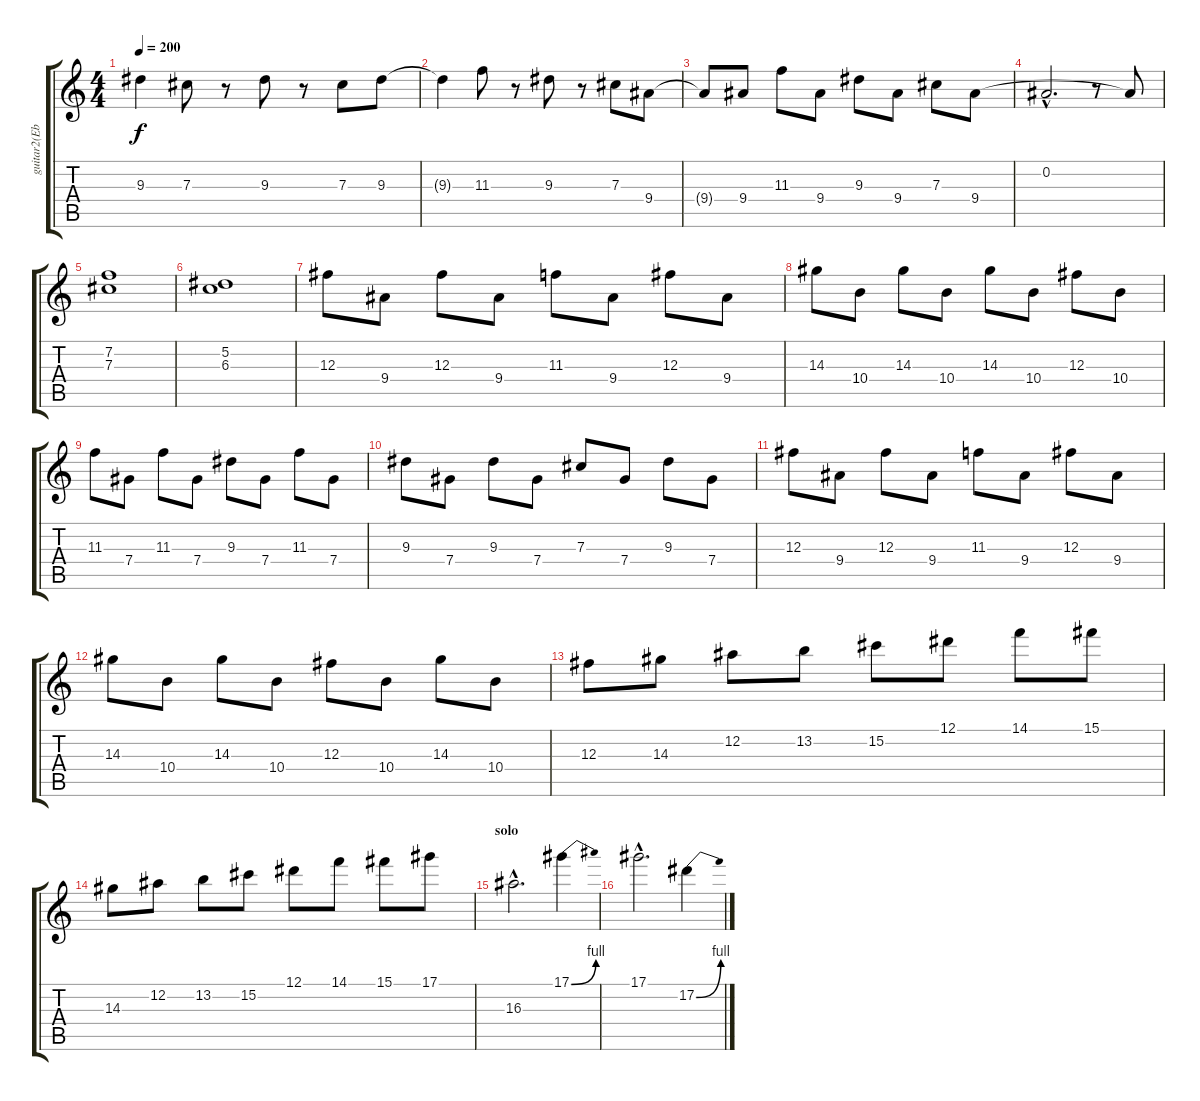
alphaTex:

\track ("guitar2(Eb)" "guitar2(Eb") {instrument overdrivenguitar}
\staff {score tabs}
\tuning (Eb4 Bb3 Gb3 Db3 Ab2 Eb2) {hide}
\ts (4 4)
\tempo 200
\clef g2
\ks c
9.3{t}.4{dy f} 7.3.8 r.8 9.3.8 r.8 7.3.8 9.3.8 |
9.3{t}.4 11.3.8 r.8 9.3.8 r.8 7.3.8 9.4.8 |
9.4{t}.8 9.4.8 11.3.8 9.4.8 9.3.8 9.4.8 7.3.8 9.4.8 |
0.2{hac}.2{d} r.8 9.4{t}.8 |
(7.2 7.3).1 |
(5.2 6.3).1 |
12.3.8 9.4.8 12.3.8 9.4.8 11.3.8 9.4.8 12.3.8 9.4.8 |
14.3.8 10.4.8 14.3.8 10.4.8 14.3.8 10.4.8 12.3.8 10.4.8 |
11.3.8 7.4.8 11.3.8 7.4.8 9.3.8 7.4.8 11.3.8 7.4.8 |
9.3.8 7.4.8 9.3.8 7.4.8 7.3.8 7.4.8 9.3.8 7.4.8 |
12.3.8 9.4.8 12.3.8 9.4.8 11.3.8 9.4.8 12.3.8 9.4.8 |
14.3.8 10.4.8 14.3.8 10.4.8 12.3.8 10.4.8 14.3.8 10.4.8 |
12.3.8 14.3.8 12.2.8 13.2.8 15.2.8 12.1.8 14.1.8 15.1.8 |
14.3.8 12.2.8 13.2.8 15.2.8 12.1.8 14.1.8 15.1.8 17.1.8 |
\section ("" "solo")
16.3{hac}.2{d volume 16} 17.1{be (bend 0 0 60 4)}.4 |
17.1{hac}.2{d} 17.2{be (bend 0 0 60 4)}.4
